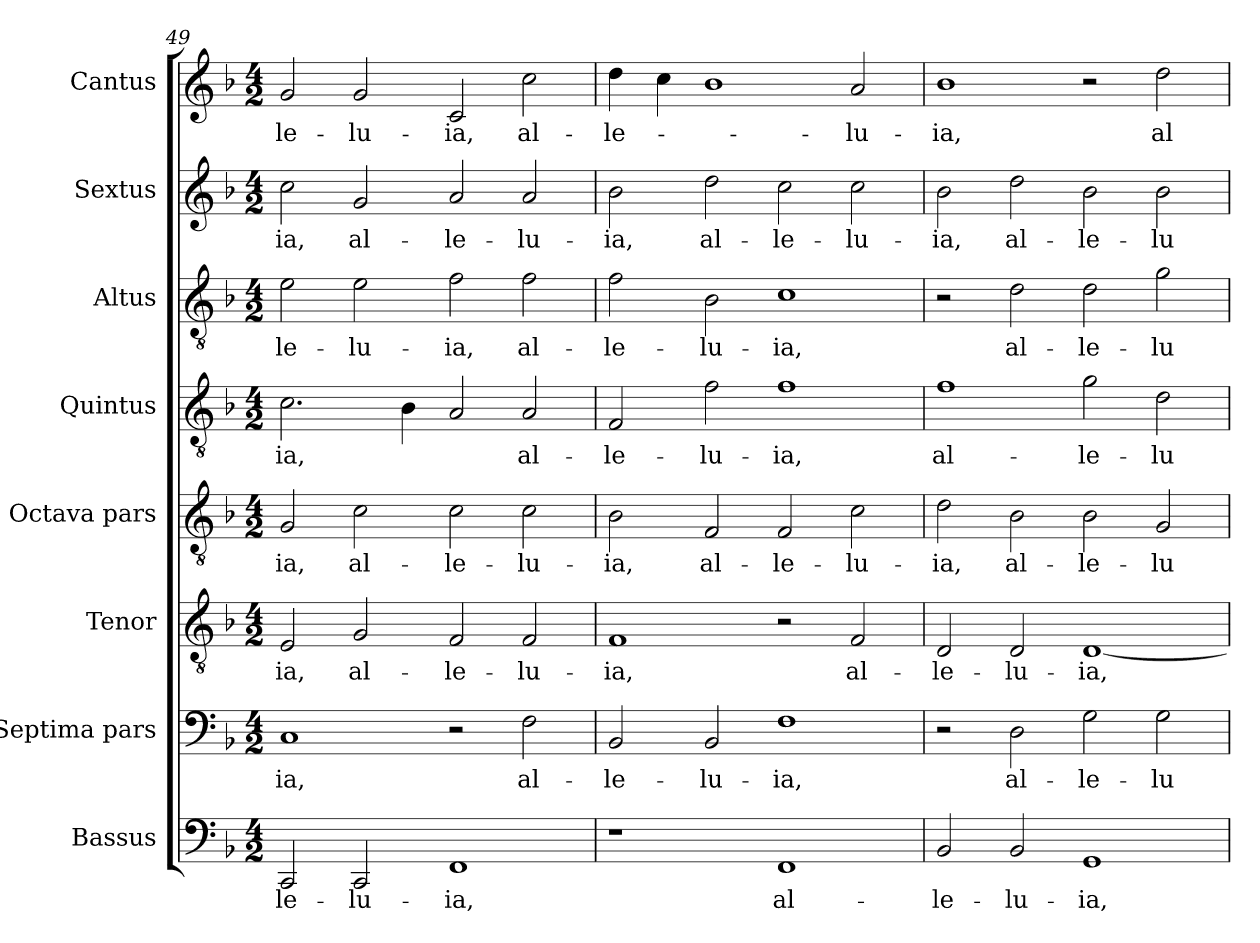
**kern	**text	**kern	**text	**kern	**text	**kern	**text	**kern	**text	**kern	**text	**kern	**text	**kern	**text
*part8	*part8	*part7	*part7	*part6	*part6	*part5	*part5	*part4	*part4	*part3	*part3	*part2	*part2	*part1	*part1
*staff8	*staff8	*staff7	*staff7	*staff6	*staff6	*staff5	*staff5	*staff4	*staff4	*staff3	*staff3	*staff2	*staff2	*staff1	*staff1
*I"Bassus	*	*I"Septima pars	*	*I"Tenor	*	*I"Octava pars	*	*I"Quintus	*	*I"Altus	*	*I"Sextus	*	*I"Cantus	*
*I'B.	*	*	*	*I'T.	*	*	*	*	*	*I'A.	*	*	*	*I'C.	*
*clefF4	*	*clefF4	*	*clefGv2	*	*clefGv2	*	*clefGv2	*	*clefGv2	*	*clefG2	*	*clefG2	*
*	*	*	*	*ITrd7c12	*	*ITrd7c12	*	*ITrd7c12	*	*ITrd7c12	*	*	*	*	*
*k[b-]	*	*k[b-]	*	*k[b-]	*	*k[b-]	*	*k[b-]	*	*k[b-]	*	*k[b-]	*	*k[b-]	*
*F:	*	*F:	*	*F:	*	*F:	*	*F:	*	*F:	*	*F:	*	*F:	*
*M4/2	*	*M4/2	*	*M4/2	*	*M4/2	*	*M4/2	*	*M4/2	*	*M4/2	*	*M4/2	*
=49	=49	=49	=49	=49	=49	=49	=49	=49	=49	=49	=49	=49	=49	=49	=49
!	!LO:LY:b	!	!LO:LY:b	!	!LO:LY:b	!	!LO:LY:b	!	!LO:LY:b	!	!LO:LY:b	!	!LO:LY:b	!	!LO:LY:b
2CC/	-le-	1C	-ia,	2EE/	-ia,	2GG/	-ia,	2.C\	-ia,	2E\	-le-	2cc\	-ia,	2g/	-le-
!	!LO:LY:b	!	!	!	!LO:LY:b	!	!LO:LY:b	!	!	!	!LO:LY:b	!	!LO:LY:b	!	!LO:LY:b
2CC/	-lu-	.	.	2GG/	al-	2C\	al-	.	.	2E\	-lu-	2g/	al-	2g/	-lu-
.	.	.	.	.	.	.	.	4BB-\	.	.	.	.	.	.	.
!	!LO:LY:b	!	!	!	!LO:LY:b	!	!LO:LY:b	!	!	!	!LO:LY:b	!	!LO:LY:b	!	!LO:LY:b
1FF	-ia,	2r	.	2FF/	-le-	2C\	-le-	2AA/	.	2F\	-ia,	2a/	-le-	2c/	-ia,
!	!	!	!LO:LY:b	!	!LO:LY:b	!	!LO:LY:b	!	!LO:LY:b	!	!LO:LY:b	!	!LO:LY:b	!	!LO:LY:b
.	.	2F\	al-	2FF/	-lu-	2C\	-lu-	2AA/	al-	2F\	al-	2a/	-lu-	2cc\	al-
=50	=50	=50	=50	=50	=50	=50	=50	=50	=50	=50	=50	=50	=50	=50	=50
!	!	!	!LO:LY:b	!	!LO:LY:b	!	!LO:LY:b	!	!LO:LY:b	!	!LO:LY:b	!	!LO:LY:b	!	!LO:LY:b
1r	.	2BB-/	-le-	1FF	-ia,	2BB-\	-ia,	2FF/	-le-	2F\	-le-	2b-\	-ia,	4dd\	-le-
.	.	.	.	.	.	.	.	.	.	.	.	.	.	4cc\	.
!	!	!	!LO:LY:b	!	!	!	!LO:LY:b	!	!LO:LY:b	!	!LO:LY:b	!	!LO:LY:b	!	!
.	.	2BB-/	-lu-	.	.	2FF/	al-	2F\	-lu-	2BB-\	-lu-	2dd\	al-	1b-	.
!	!LO:LY:b	!	!LO:LY:b	!	!	!	!LO:LY:b	!	!LO:LY:b	!	!LO:LY:b	!	!LO:LY:b	!	!
1FF	al-	1F	-ia,	2r	.	2FF/	-le-	1F	-ia,	1C	-ia,	2cc\	-le-	.	.
!	!	!	!	!	!LO:LY:b	!	!LO:LY:b	!	!	!	!	!	!LO:LY:b	!	!LO:LY:b
.	.	.	.	2FF/	al-	2C\	-lu-	.	.	.	.	2cc\	-lu-	2a/	-lu-
=51	=51	=51	=51	=51	=51	=51	=51	=51	=51	=51	=51	=51	=51	=51	=51
!	!LO:LY:b	!	!	!	!LO:LY:b	!	!LO:LY:b	!	!LO:LY:b	!	!	!	!LO:LY:b	!	!LO:LY:b
2BB-/	-le-	2r	.	2DD/	-le-	2D\	-ia,	1F	al-	2r	.	2b-\	-ia,	1b-	-ia,
!	!LO:LY:b	!	!LO:LY:b	!	!LO:LY:b	!	!LO:LY:b	!	!	!	!LO:LY:b	!	!LO:LY:b	!	!
2BB-/	-lu-	2D\	al-	2DD/	-lu-	2BB-\	al-	.	.	2D\	al-	2dd\	al-	.	.
!	!LO:LY:b	!	!LO:LY:b	!	!LO:LY:b	!	!LO:LY:b	!	!LO:LY:b	!	!LO:LY:b	!	!LO:LY:b	!	!
1GG	-ia,	2G\	-le-	[<1DD	-ia,	2BB-\	-le-	2G\	-le-	2D\	-le-	2b-\	-le-	2r	.
!	!	!	!LO:LY:b	!	!	!	!LO:LY:b	!	!LO:LY:b	!	!LO:LY:b	!	!LO:LY:b	!	!LO:LY:b
.	.	2G\	-lu-	.	.	2GG/	-lu-	2D\	-lu-	2G\	-lu-	2b-\	-lu-	2dd\	al-
=	=	=	=	=	=	=	=	=	=	=	=	=	=	=	=
*-	*-	*-	*-	*-	*-	*-	*-	*-	*-	*-	*-	*-	*-	*-	*-
